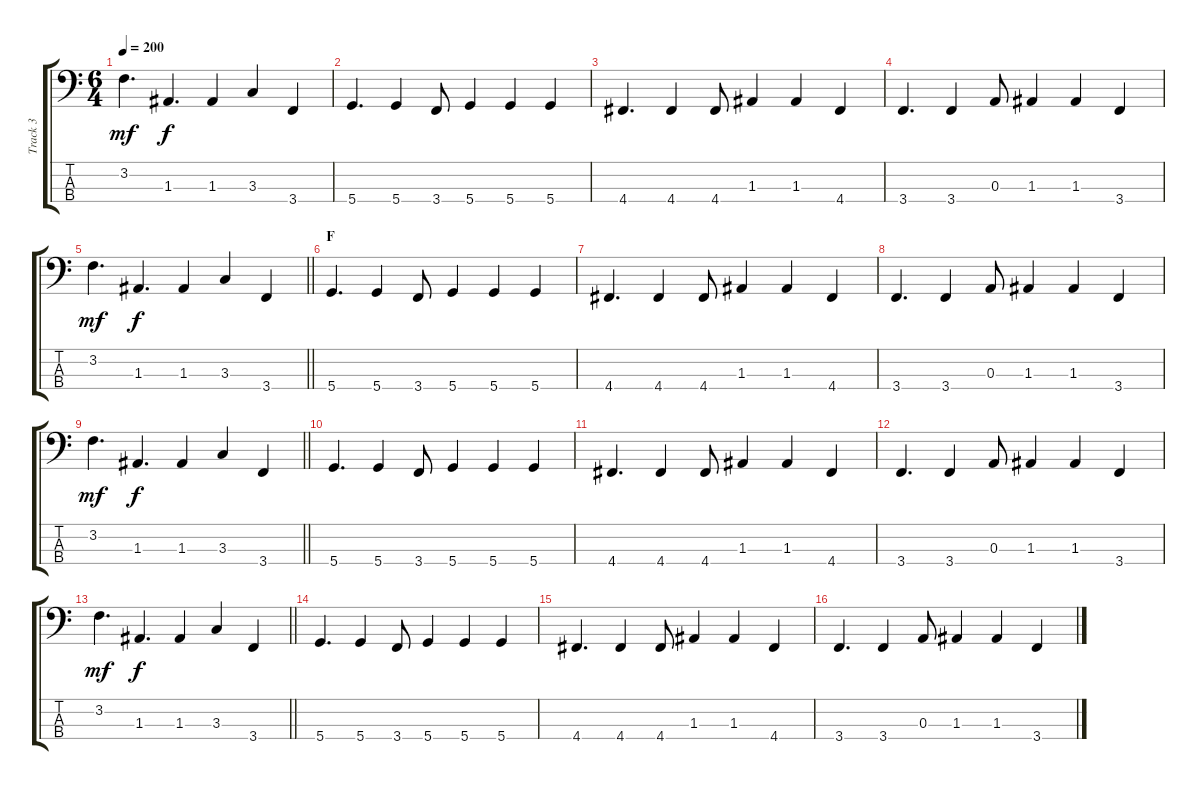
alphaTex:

\track ("Track 3" "Track 3") {instrument electricbassfinger}
\staff {score tabs}
\tuning (G2 D2 A1 D1) {hide}
\ts (6 4)
\tempo 200
\clef f4
\ks c
3.2.4{d dy mf} 1.3.4{d dy f} 1.3.4 3.3.4 3.4.4 |
5.4.4{d} 5.4.4 3.4.8 5.4.4 5.4.4 5.4.4 |
4.4.4{d} 4.4.4 4.4.8 1.3.4 1.3.4 4.4.4 |
3.4.4{d} 3.4.4 0.3.8 1.3.4 1.3.4 3.4.4 |
\barLineRight lightlight
3.2.4{d dy mf} 1.3.4{d dy f} 1.3.4 3.3.4 3.4.4 |
\section ("" "F")
5.4.4{d} 5.4.4 3.4.8 5.4.4 5.4.4 5.4.4 |
4.4.4{d} 4.4.4 4.4.8 1.3.4 1.3.4 4.4.4 |
3.4.4{d} 3.4.4 0.3.8 1.3.4 1.3.4 3.4.4 |
\barLineRight lightlight
3.2.4{d dy mf} 1.3.4{d dy f} 1.3.4 3.3.4 3.4.4 |
5.4.4{d} 5.4.4 3.4.8 5.4.4 5.4.4 5.4.4 |
4.4.4{d} 4.4.4 4.4.8 1.3.4 1.3.4 4.4.4 |
3.4.4{d} 3.4.4 0.3.8 1.3.4 1.3.4 3.4.4 |
\barLineRight lightlight
3.2.4{d dy mf} 1.3.4{d dy f} 1.3.4 3.3.4 3.4.4 |
5.4.4{d} 5.4.4 3.4.8 5.4.4 5.4.4 5.4.4 |
4.4.4{d} 4.4.4 4.4.8 1.3.4 1.3.4 4.4.4 |
3.4.4{d} 3.4.4 0.3.8 1.3.4 1.3.4 3.4.4
